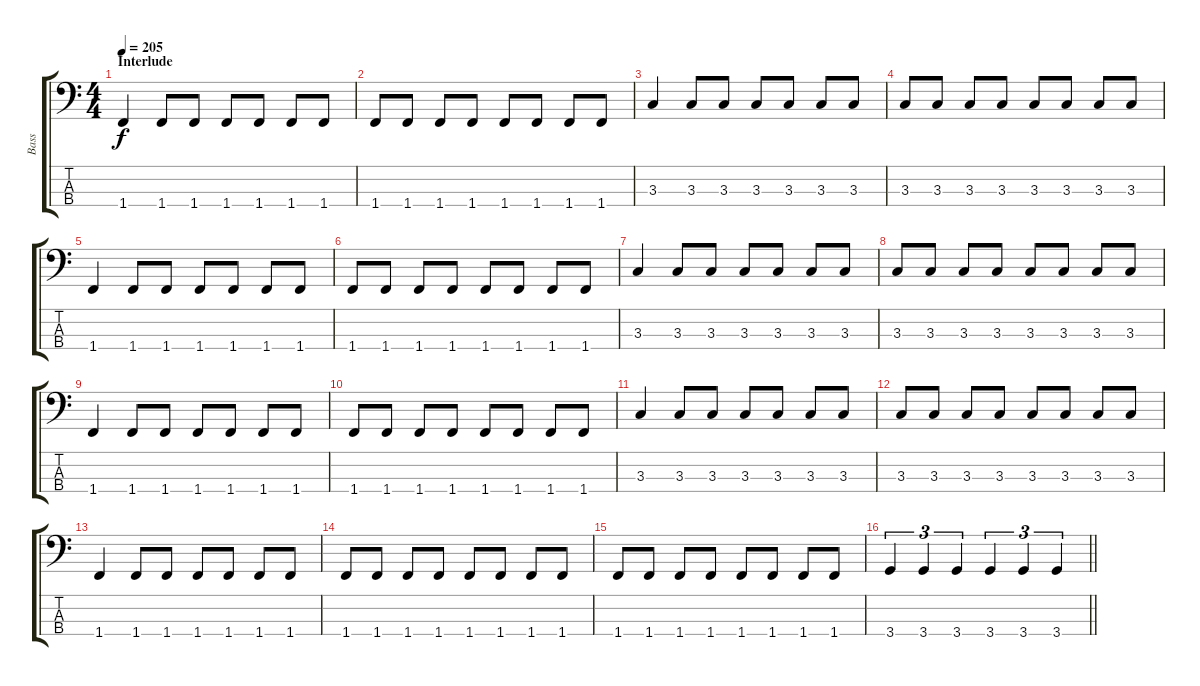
\track ("Bass" "Bass") {instrument electricbasspick}
\staff {score tabs}
\tuning (G2 D2 A1 E1) {hide}
\ts (4 4)
\section ("" "Interlude")
\tempo 205
\clef f4
\ks c
1.4.4{dy f} 1.4.8 1.4.8 1.4.8 1.4.8 1.4.8 1.4.8 |
1.4.8 1.4.8 1.4.8 1.4.8 1.4.8 1.4.8 1.4.8 1.4.8 |
3.3.4 3.3.8 3.3.8 3.3.8 3.3.8 3.3.8 3.3.8 |
3.3.8 3.3.8 3.3.8 3.3.8 3.3.8 3.3.8 3.3.8 3.3.8 |
1.4.4 1.4.8 1.4.8 1.4.8 1.4.8 1.4.8 1.4.8 |
1.4.8 1.4.8 1.4.8 1.4.8 1.4.8 1.4.8 1.4.8 1.4.8 |
3.3.4 3.3.8 3.3.8 3.3.8 3.3.8 3.3.8 3.3.8 |
3.3.8 3.3.8 3.3.8 3.3.8 3.3.8 3.3.8 3.3.8 3.3.8 |
1.4.4 1.4.8 1.4.8 1.4.8 1.4.8 1.4.8 1.4.8 |
1.4.8 1.4.8 1.4.8 1.4.8 1.4.8 1.4.8 1.4.8 1.4.8 |
3.3.4 3.3.8 3.3.8 3.3.8 3.3.8 3.3.8 3.3.8 |
3.3.8 3.3.8 3.3.8 3.3.8 3.3.8 3.3.8 3.3.8 3.3.8 |
1.4.4 1.4.8 1.4.8 1.4.8 1.4.8 1.4.8 1.4.8 |
1.4.8 1.4.8 1.4.8 1.4.8 1.4.8 1.4.8 1.4.8 1.4.8 |
1.4.8 1.4.8 1.4.8 1.4.8 1.4.8 1.4.8 1.4.8 1.4.8 |
\barLineRight lightlight
3.4.4{tu (3 2)} 3.4.4{tu (3 2)} 3.4.4{tu (3 2)} 3.4.4{tu (3 2)} 3.4.4{tu (3 2)} 3.4.4{tu (3 2)}
